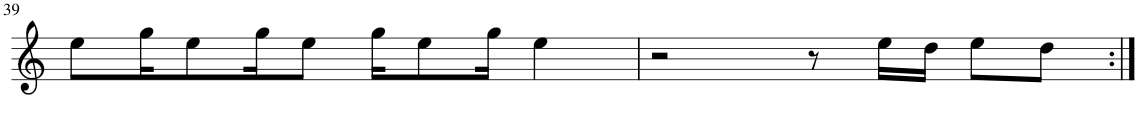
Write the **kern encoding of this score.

**kern
*part1
*staff1
*I"Flauta
*I'Fl.
!!LO:PB:g=z
*clefG2
*k[]
*M4/4
=39
8ee\L
16gg\K
8ee\
16gg\K
8ee\J
16gg\KL
8ee\
16gg\Jk
4ee\
=40
2r
8r
16ee\LL
16dd\JJ
8ee\L
8dd\J
=:|!
*-
